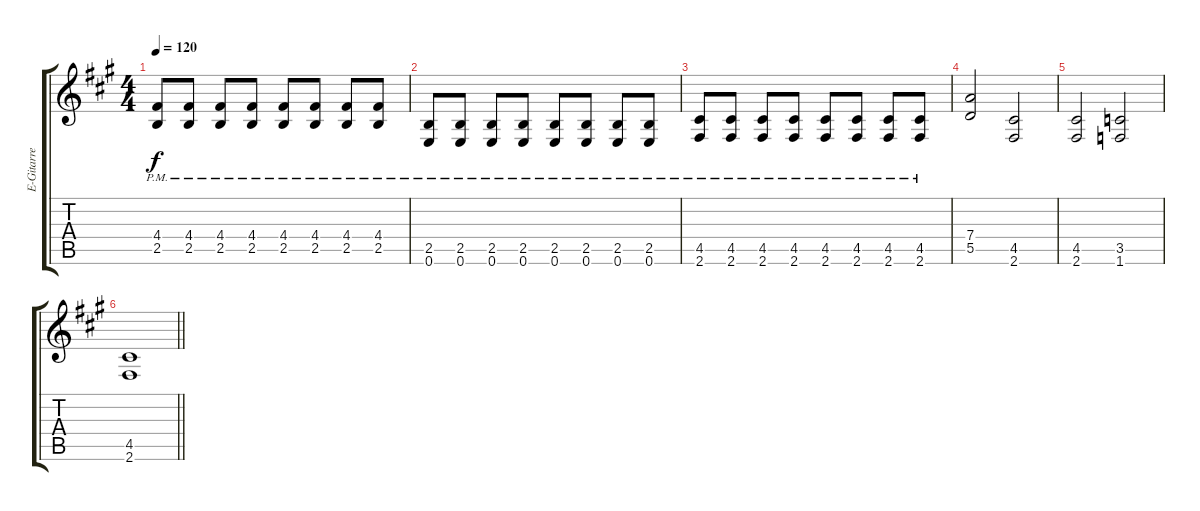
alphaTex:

\track ("E-Gitarre (zum mitspielen ergänzt)" "E-Gitarre ") {mute instrument overdrivenguitar}
\staff {score tabs}
\tuning (E4 B3 G3 D3 A2 E2) {hide}
\ts (4 4)
\tempo 120
\clef g2
\ks a
(4.4{pm} 2.5{pm}).8{dy f} (4.4{pm} 2.5{pm}).8 (4.4{pm} 2.5{pm}).8 (4.4{pm} 2.5{pm}).8 (4.4{pm} 2.5{pm}).8 (4.4{pm} 2.5{pm}).8 (4.4{pm} 2.5{pm}).8 (4.4{pm} 2.5{pm}).8 |
(2.5{pm} 0.6{pm}).8 (2.5{pm} 0.6{pm}).8 (2.5{pm} 0.6{pm}).8 (2.5{pm} 0.6{pm}).8 (2.5{pm} 0.6{pm}).8 (2.5{pm} 0.6{pm}).8 (2.5{pm} 0.6{pm}).8 (2.5{pm} 0.6{pm}).8 |
(4.5{pm} 2.6{pm}).8 (4.5{pm} 2.6{pm}).8 (4.5{pm} 2.6{pm}).8 (4.5{pm} 2.6{pm}).8 (4.5{pm} 2.6{pm}).8 (4.5{pm} 2.6{pm}).8 (4.5{pm} 2.6{pm}).8 (4.5{pm} 2.6{pm}).8 |
(7.4 5.5).2 (4.5 2.6).2 |
(4.5 2.6).2 (3.5 1.6).2 |
\barLineRight lightlight
(4.5 2.6).1
